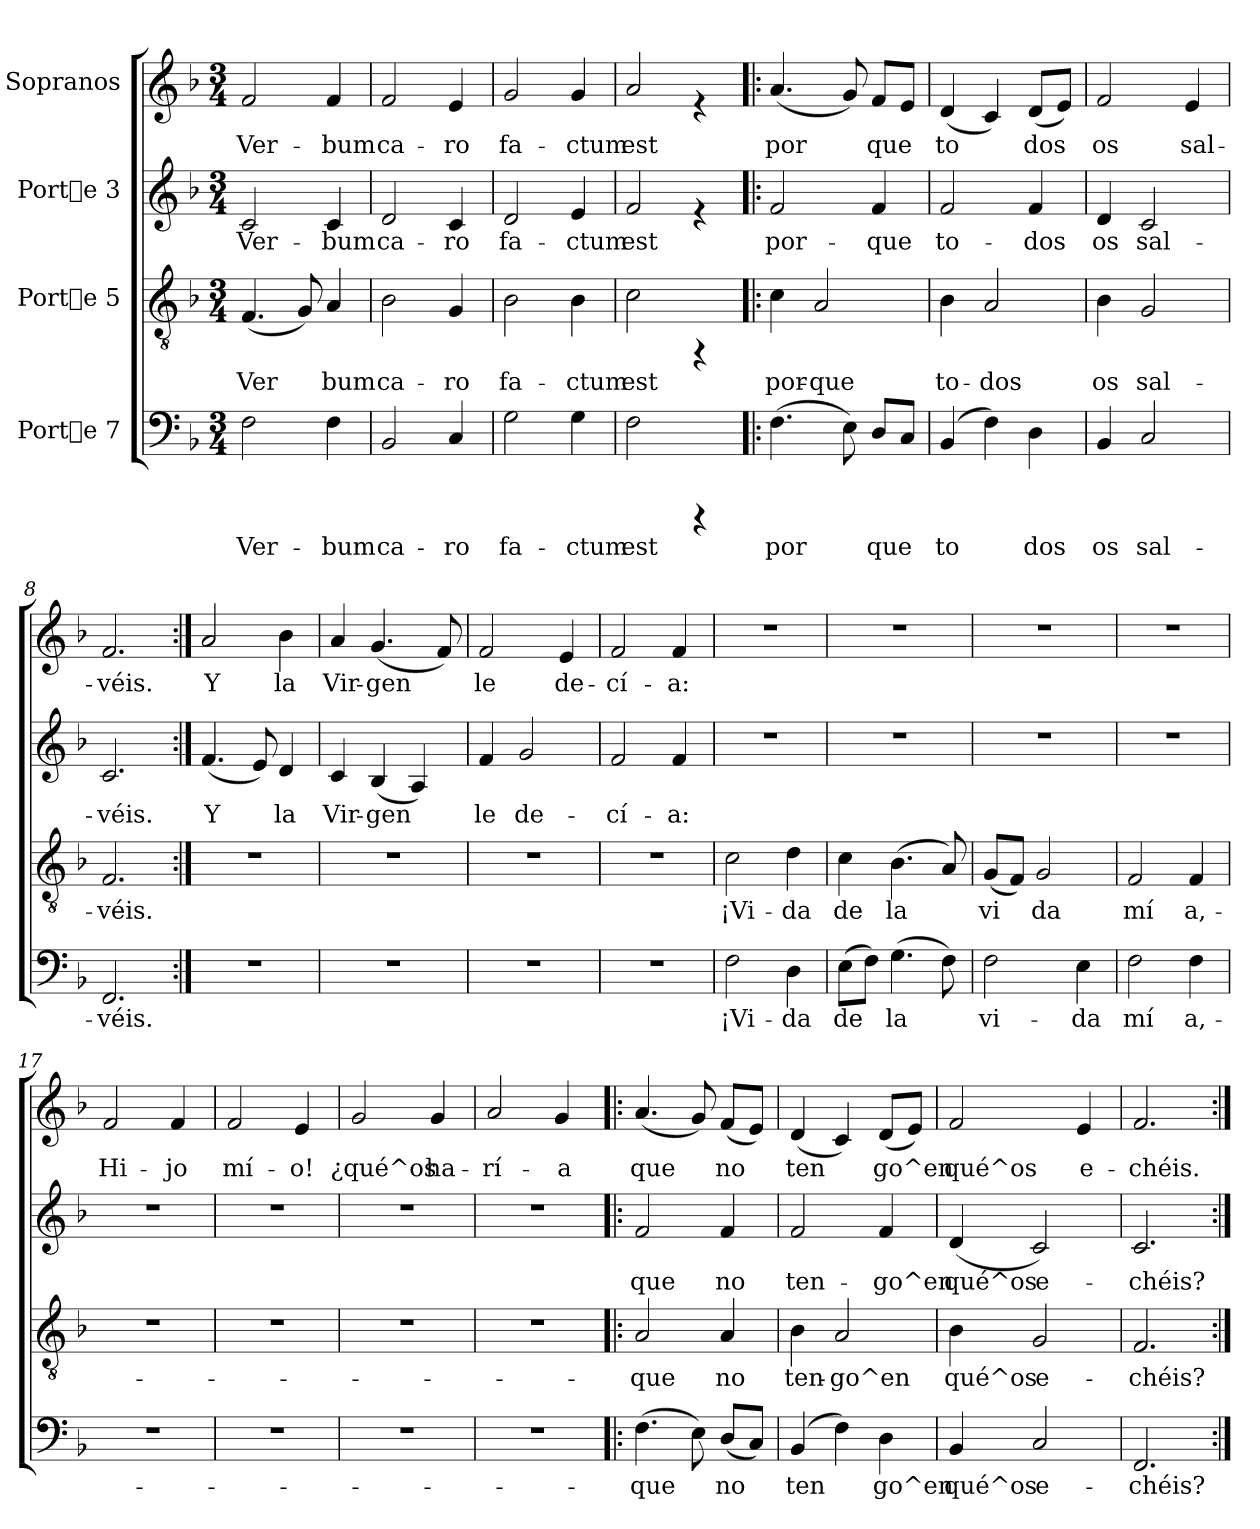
**kern	**text	**kern	**text	**kern	**text	**kern	**text
*part4	*part4	*part3	*part3	*part2	*part2	*part1	*part1
*staff4	*staff4	*staff3	*staff3	*staff2	*staff2	*staff1	*staff1
*I"Porte 7	*	*I"Porte 5	*	*I"Porte 3	*	*I"Sopranos	*
!!LO:PB:g=z
*stria5	*	*stria5	*	*stria5	*	*stria5	*
*clefF4	*	*clefGv2	*	*clefG2	*	*clefG2	*
*k[b-]	*	*k[b-]	*	*k[b-]	*	*k[b-]	*
*F:	*	*F:	*	*F:	*	*F:	*
*M3/4	*	*M3/4	*	*M3/4	*	*M3/4	*
=1	=1	=1	=1	=1	=1	=1	=1
!	!LO:LY:b:cj	!	!LO:LY:b:cj	!	!LO:LY:b:cj	!	!LO:LY:b:cj
2F\	Ver-	(<4.F/	Ver	2c/	Ver-	2f/	Ver-
!	!	!	!LO:LY:b:cj	!	!	!	!
.	.	8G/)	-	.	.	.	.
!	!LO:LY:b:cj	!	!LO:LY:b:cj	!	!LO:LY:b:cj	!	!LO:LY:b:cj
4F\	-bum	4A/	-bum	4c/	-bum	4f/	-bum
=2	=2	=2	=2	=2	=2	=2	=2
!	!LO:LY:b:cj	!	!LO:LY:b:cj	!	!LO:LY:b:cj	!	!LO:LY:b:cj
2BB-/	ca-	2B-\	ca-	2d/	ca-	2f/	ca-
!	!LO:LY:b:cj	!	!LO:LY:b:cj	!	!LO:LY:b:cj	!	!LO:LY:b:cj
4C/	-ro	4G/	-ro	4c/	-ro	4e/	-ro
=3	=3	=3	=3	=3	=3	=3	=3
!	!LO:LY:b:cj	!	!LO:LY:b:cj	!	!LO:LY:b:cj	!	!LO:LY:b:cj
2G\	fa-	2B-\	fa-	2d/	fa-	2g/	fa-
!	!LO:LY:b:cj	!	!LO:LY:b:cj	!	!LO:LY:b:cj	!	!LO:LY:b:cj
4G\	-ctum	4B-\	-ctum	4e/	-ctum	4g/	-ctum
=4	=4	=4	=4	=4	=4	=4	=4
!	!LO:LY:b:cj	!	!LO:LY:b:cj	!	!LO:LY:b:cj	!	!LO:LY:b:cj
2F\	est	2c\	est	2f/	est	2a/	est
4rBBBB	.	4rEE	.	4re	.	4re	.
=5!|:	=5!|:	=5!|:	=5!|:	=5!|:	=5!|:	=5!|:	=5!|:
*	*	*	*	*	*	*MM165	*
!	!LO:LY:b:cj	!	!LO:LY:b:cj	!	!LO:LY:b:cj	!	!LO:LY:b:cj
(>4.F\	por	4c\	por-	2f/	por-	(<4.a/	por
!	!	!	!LO:LY:b:cj	!	!	!	!
.	.	2A/	-que	.	.	.	.
!	!LO:LY:b:cj	!	!	!	!	!	!LO:LY:b:cj
8E\)	-	.	.	.	.	8g/)	-
!	!LO:LY:b:cj	!	!	!	!LO:LY:b:cj	!	!LO:LY:b:cj
8D/L	-que	.	.	4f/	-que	8f/L	-que
!	!LO:LY:b:cj	!	!	!	!	!	!LO:LY:b:cj
8C/J	-	.	.	.	.	8e/J	-
=6	=6	=6	=6	=6	=6	=6	=6
!	!LO:LY:b:cj	!	!LO:LY:b:cj	!	!LO:LY:b:cj	!	!LO:LY:b:cj
(<4BB-/	-to-	4B-\	to-	2f/	to-	(<4d/	-to-
!	!LO:LY:b:cj	!	!LO:LY:b:cj	!	!	!	!LO:LY:b:cj
4F\)	--	2A/	-dos	.	.	4c/)	--
!	!LO:LY:b:cj	!	!	!	!LO:LY:b:cj	!	!LO:LY:b:cj
4D\	-dos	.	.	4f/	-dos	(<8d/L	-dos
!	!	!	!	!	!	!	!LO:LY:b:cj
.	.	.	.	.	.	8e/J)	-
=7	=7	=7	=7	=7	=7	=7	=7
!	!LO:LY:b:cj	!	!LO:LY:b:cj	!	!LO:LY:b:cj	!	!LO:LY:b:cj
4BB-/	os	4B-\	os	4d/	os	2f/	-os
!	!LO:LY:b:cj	!	!LO:LY:b:cj	!	!LO:LY:b:cj	!	!
2C/	sal-	2G/	sal-	2c/	sal-	.	.
!	!	!	!	!	!	!	!LO:LY:b:cj
.	.	.	.	.	.	4e/	sal-
=8	=8	=8	=8	=8	=8	=8	=8
!	!LO:LY:b:cj	!	!LO:LY:b:cj	!	!LO:LY:b:cj	!	!LO:LY:b:cj
2.FF/	-véis.	2.F/	-véis.	2.c/	-véis.	2.f/	-véis.
!!LO:LB:g=z
=9:|!	=9:|!	=9:|!	=9:|!	=9:|!	=9:|!	=9:|!	=9:|!
!	!	!	!	!	!LO:LY:b:cj	!	!LO:LY:b:cj
2.r	.	2.r	.	(<4.f/	Y	2a/	Y
!	!	!	!	!	!LO:LY:b:cj	!	!
.	.	.	.	8e/)	-	.	.
!	!	!	!	!	!LO:LY:b:cj	!	!LO:LY:b:cj
.	.	.	.	4d/	-la	4b-\	la
=10	=10	=10	=10	=10	=10	=10	=10
!	!	!	!	!	!LO:LY:b:cj	!	!LO:LY:b:cj
2.r	.	2.r	.	4c/	Vir-	4a/	Vir-
!	!	!	!	!	!LO:LY:b:cj	!	!LO:LY:b:cj
.	.	.	.	(<4B-/	-gen	(<4.g/	-gen
!	!	!	!	!	!LO:LY:b:cj	!	!
.	.	.	.	4A/)	-	.	.
!	!	!	!	!	!	!	!LO:LY:b:cj
.	.	.	.	.	.	8f/)	-
=11	=11	=11	=11	=11	=11	=11	=11
!	!	!	!	!	!LO:LY:b:cj	!	!LO:LY:b:cj
2.r	.	2.r	.	4f/	-le	2f/	-le
!	!	!	!	!	!LO:LY:b:cj	!	!
.	.	.	.	2g/	de-	.	.
!	!	!	!	!	!	!	!LO:LY:b:cj
.	.	.	.	.	.	4e/	de-
=12	=12	=12	=12	=12	=12	=12	=12
!	!	!	!	!	!LO:LY:b:cj	!	!LO:LY:b:cj
2.r	.	2.r	.	2f/	-cí-	2f/	-cí-
!	!	!	!	!	!LO:LY:b:cj	!	!LO:LY:b:cj
.	.	.	.	4f/	-a:	4f/	-a:
=13	=13	=13	=13	=13	=13	=13	=13
!	!LO:LY:b:cj	!	!LO:LY:b:cj	!	!	!	!
2F\	¡Vi-	2c\	¡Vi-	2.r	.	2.r	.
!	!LO:LY:b:cj	!	!LO:LY:b:cj	!	!	!	!
4D\	-da	4d\	-da	.	.	.	.
=14	=14	=14	=14	=14	=14	=14	=14
!	!LO:LY:b:cj	!	!LO:LY:b:cj	!	!	!	!
(>8E\L	de	4c\	de	2.r	.	2.r	.
!	!LO:LY:b:cj	!	!	!	!	!	!
8F\J)	-	.	.	.	.	.	.
!	!LO:LY:b:cj	!	!LO:LY:b:cj	!	!	!	!
(>4.G\	-la	(>4.B-\	la	.	.	.	.
!	!LO:LY:b:cj	!	!LO:LY:b:cj	!	!	!	!
8F\)	.	8A/)	.	.	.	.	.
=15	=15	=15	=15	=15	=15	=15	=15
!	!LO:LY:b:cj	!	!LO:LY:b:cj	!	!	!	!
2F\	vi-	(<8G/L	vi	2.r	.	2.r	.
!	!	!	!LO:LY:b:cj	!	!	!	!
.	.	8F/J)	-	.	.	.	.
!	!	!	!LO:LY:b:cj	!	!	!	!
.	.	2G/	-da	.	.	.	.
!	!LO:LY:b:cj	!	!	!	!	!	!
4E\	-da	.	.	.	.	.	.
=16	=16	=16	=16	=16	=16	=16	=16
!	!LO:LY:b:cj	!	!LO:LY:b:cj	!	!	!	!
2F\	mí	2F/	mí	2.r	.	2.r	.
!	!LO:LY:b:cj	!	!LO:LY:b:cj	!	!	!	!
4F\	a,-	4F/	a,-	.	.	.	.
!!LO:LB:g=z
=17	=17	=17	=17	=17	=17	=17	=17
!	!	!	!	!	!	!	!LO:LY:b:cj
2.r	.	2.r	.	2.r	.	2f/	Hi-
!	!	!	!	!	!	!	!LO:LY:b:cj
.	.	.	.	.	.	4f/	-jo
=18	=18	=18	=18	=18	=18	=18	=18
!	!	!	!	!	!	!	!LO:LY:b:cj
2.r	.	2.r	.	2.r	.	2f/	mí-
!	!	!	!	!	!	!	!LO:LY:b:cj
.	.	.	.	.	.	4e/	-o!
=19	=19	=19	=19	=19	=19	=19	=19
!	!	!	!	!	!	!	!LO:LY:b:cj
2.r	.	2.r	.	2.r	.	2g/	¿qué^os
!	!	!	!	!	!	!	!LO:LY:b:cj
.	.	.	.	.	.	4g/	ha-
=20	=20	=20	=20	=20	=20	=20	=20
!	!	!	!	!	!	!	!LO:LY:b:cj
2.r	.	2.r	.	2.r	.	2a/	-rí-
!	!	!	!	!	!	!	!LO:LY:b:cj
.	.	.	.	.	.	4g/	-a
=21!|:	=21!|:	=21!|:	=21!|:	=21!|:	=21!|:	=21!|:	=21!|:
!	!LO:LY:b:cj	!	!LO:LY:b:cj	!	!LO:LY:b:cj	!	!LO:LY:b:cj
(>4.F\	-que	2A/	-que	2f/	que	(<4.a/	que
!	!LO:LY:b:cj	!	!	!	!	!	!LO:LY:b:cj
8E\)	-	.	.	.	.	8g/)	-
!	!LO:LY:b:cj	!	!LO:LY:b:cj	!	!LO:LY:b:cj	!	!LO:LY:b:cj
(<8D/L	-no	4A/	no	4f/	no	(<8f/L	-no
!	!LO:LY:b:cj	!	!	!	!	!	!LO:LY:b:cj
8C/J)	.	.	.	.	.	8e/J)	.
=22	=22	=22	=22	=22	=22	=22	=22
!	!LO:LY:b:cj	!	!LO:LY:b:cj	!	!LO:LY:b:cj	!	!LO:LY:b:cj
(<4BB-/	ten-	4B-\	ten-	2f/	ten-	(<4d/	ten-
!	!LO:LY:b:cj	!	!LO:LY:b:cj	!	!	!	!LO:LY:b:cj
4F\)	--	2A/	-go^en	.	.	4c/)	--
!	!LO:LY:b:cj	!	!	!	!LO:LY:b:cj	!	!LO:LY:b:cj
4D\	-go^en	.	.	4f/	-go^en	(<8d/L	-go^en
!	!	!	!	!	!	!	!LO:LY:b:cj
.	.	.	.	.	.	8e/J)	-
=23	=23	=23	=23	=23	=23	=23	=23
!	!LO:LY:b:cj	!	!LO:LY:b:cj	!	!LO:LY:b:cj	!	!LO:LY:b:cj
4BB-/	qué^os	4B-\	qué^os	(<4d/	qué^os	2f/	-qué^os
!	!LO:LY:b:cj	!	!LO:LY:b:cj	!	!LO:LY:b:cj	!	!
2C/	e-	2G/	e-	2c/)	e-	.	.
!	!	!	!	!	!	!	!LO:LY:b:cj
.	.	.	.	.	.	4e/	e-
=24	=24	=24	=24	=24	=24	=24	=24
!	!LO:LY:b:cj	!	!LO:LY:b:cj	!	!LO:LY:b:cj	!	!LO:LY:b:cj
2.FF/	-chéis?	2.F/	-chéis?	2.c/	-chéis?	2.f/	-chéis.
=:|!	=:|!	=:|!	=:|!	=:|!	=:|!	=:|!	=:|!
*-	*-	*-	*-	*-	*-	*-	*-
